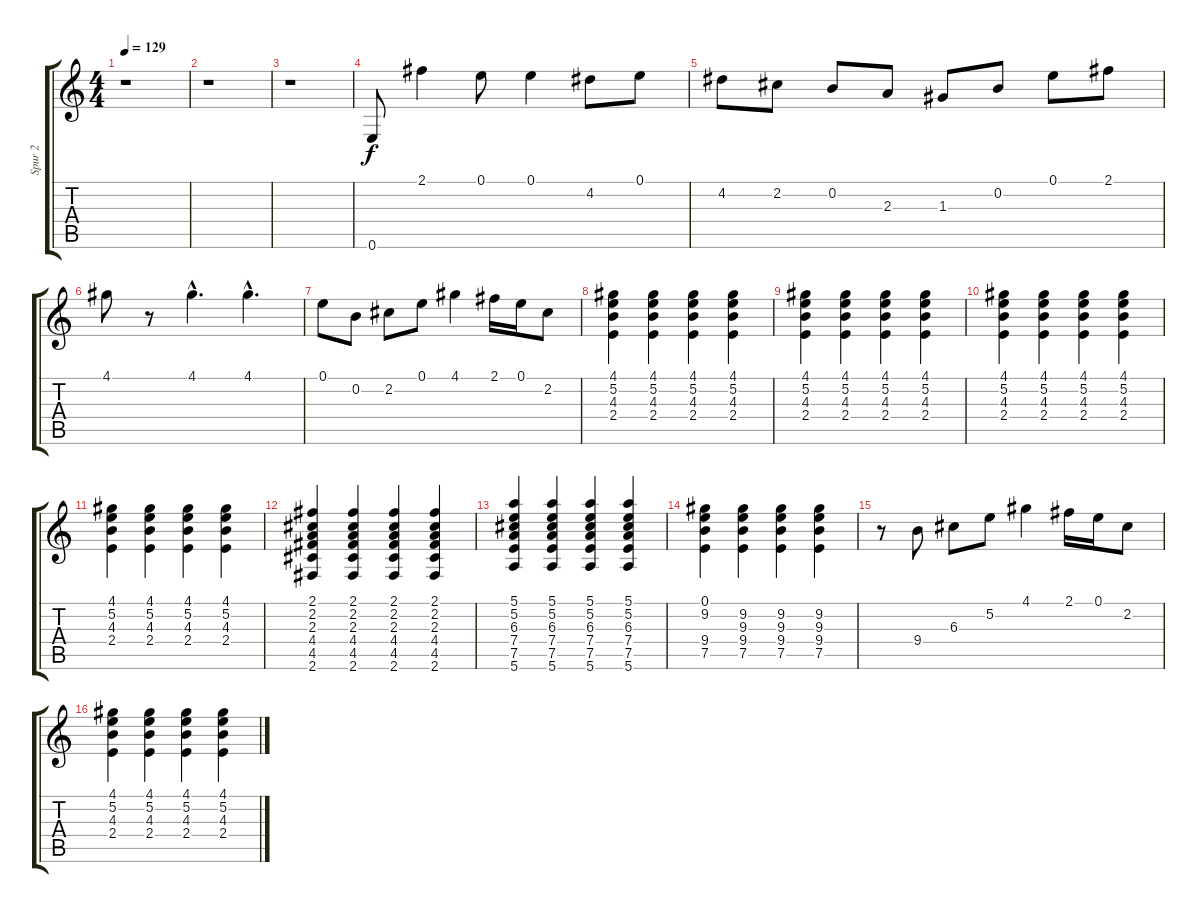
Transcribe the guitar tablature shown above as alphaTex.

\track ("Spur 2" "Spur 2") {instrument overdrivenguitar}
\staff {score tabs}
\tuning (E4 B3 G3 D3 A2 E2) {hide}
\ts (4 4)
\tempo 129
\clef g2
\ks c
r.1{dy f instrument overdrivenguitar} |
r.1 |
r.1 |
0.6.8 2.1.4 0.1.8 0.1.4 4.2.8 0.1.8 |
4.2.8 2.2.8 0.2.8 2.3.8 1.3.8 0.2.8 0.1.8 2.1.8 |
4.1.8 r.8 4.1{hac}.4{d} 4.1{hac}.4{d} |
0.1.8 0.2.8 2.2.8 0.1.8 4.1.4 2.1.16 0.1.16 2.2.8 |
(4.1 5.2 4.3 2.4).4{volume 10} (4.1 5.2 4.3 2.4).4 (4.1 5.2 4.3 2.4).4 (4.1 5.2 4.3 2.4).4 |
(4.1 5.2 4.3 2.4).4 (4.1 5.2 4.3 2.4).4 (4.1 5.2 4.3 2.4).4 (4.1 5.2 4.3 2.4).4 |
(4.1 5.2 4.3 2.4).4 (4.1 5.2 4.3 2.4).4 (4.1 5.2 4.3 2.4).4 (4.1 5.2 4.3 2.4).4 |
(4.1 5.2 4.3 2.4).4 (4.1 5.2 4.3 2.4).4 (4.1 5.2 4.3 2.4).4 (4.1 5.2 4.3 2.4).4 |
(2.1 2.2 2.3 4.4 4.5 2.6).4 (2.1 2.2 2.3 4.4 4.5 2.6).4 (2.1 2.2 2.3 4.4 4.5 2.6).4 (2.1 2.2 2.3 4.4 4.5 2.6).4 |
(5.1 5.2 6.3 7.4 7.5 5.6).4 (5.1 5.2 6.3 7.4 7.5 5.6).4 (5.1 5.2 6.3 7.4 7.5 5.6).4 (5.1 5.2 6.3 7.4 7.5 5.6).4 |
(0.1 9.2 9.4 7.5).4 (9.2 9.3 9.4 7.5).4 (9.2 9.3 9.4 7.5).4 (9.2 9.3 9.4 7.5).4 |
r.8 9.4.8{volume 12} 6.3.8 5.2.8 4.1.4 2.1.16 0.1.16 2.2.8 |
(4.1 5.2 4.3 2.4).4{volume 10} (4.1 5.2 4.3 2.4).4 (4.1 5.2 4.3 2.4).4 (4.1 5.2 4.3 2.4).4
